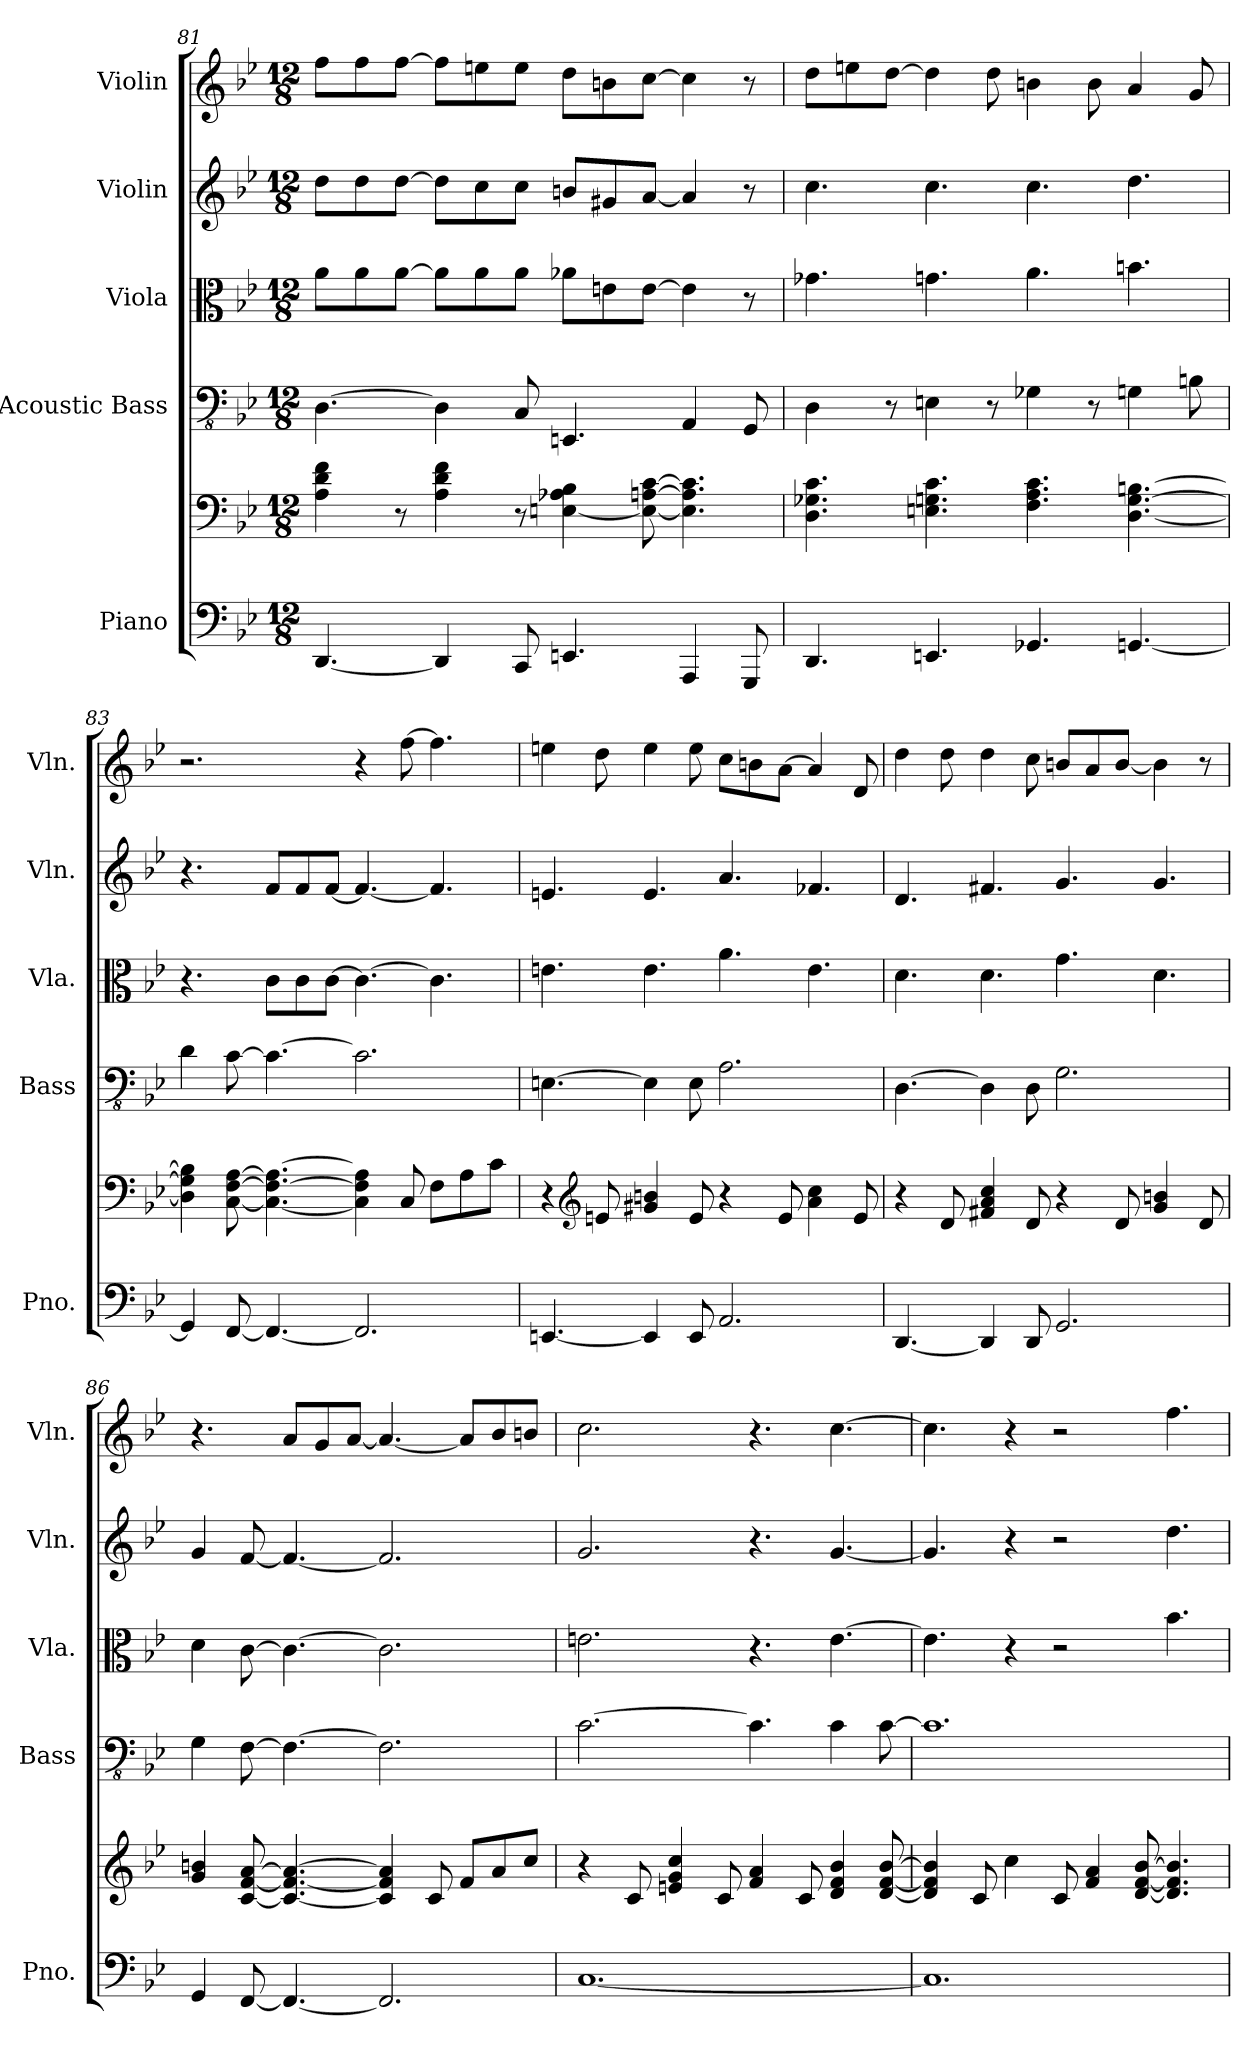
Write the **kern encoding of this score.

**kern	**kern	**kern	**kern	**kern	**kern
*part5	*part5	*part4	*part3	*part2	*part1
*staff6	*staff5	*staff4	*staff3	*staff2	*staff1
*I"Piano	*	*I"Acoustic Bass	*I"Viola	*I"Violin	*I"Violin
*I'Pno.	*	*I'Bass	*I'Vla.	*I'Vln.	*I'Vln.
*clefF4	*clefF4	*clefFv4	*clefC3	*clefG2	*clefG2
*k[b-e-]	*k[b-e-]	*k[b-e-]	*k[b-e-]	*k[b-e-]	*k[b-e-]
*M12/8	*M12/8	*M12/8	*M12/8	*M12/8	*M12/8
=81	=81	=81	=81	=81	=81
[4.DD/	4A\ 4d\ 4f\	[4.DD\	8a\L	8dd\L	8ff\L
.	.	.	8a\	8dd\	8ff\
.	8r	.	[8a\J	[8dd\J	[8ff\J
4DD/]	4A\ 4d\ 4f\	4DD\]	8a\L]	8dd\L]	8ff\L]
.	.	.	8a\	8cc\	8een\
8CC/	8r	8CC/	8a\J	8cc\J	8ee\J
4.EEn/	[4En\ 4A-X\ 4B-\	4.EEEn/	8a-X\L	8bn/L	8dd\L
.	.	.	8en\	8g#X/	8bn\
.	8E\_ [8An\ [8c\	.	[8e\J	[8a/J	[8cc\J
4AAA/	4.E\] 4.A\] 4.c\]	4AAA/	4e\]	4a/]	4cc\]
8GGG/	.	8GGG/	8r	8r	8r
=82	=82	=82	=82	=82	=82
4.DD/	4.D\ 4.G-X\ 4.c\	4DD\	4.g-X\	4.cc\	8dd\L
.	.	.	.	.	8een\
.	.	8r	.	.	[8dd\J
4.EEn/	4.En\ 4.Gn\ 4.c\	4EEn\	4.gn\	4.cc\	4dd\]
.	.	8r	.	.	8dd\
4.GG-X/	4.F\ 4.A\ 4.c\	4GG-X\	4.a\	4.cc\	4bn\
.	.	8r	.	.	8b\
[4.GGn/	[4.D\ [4.G\ [4.Bn\	4GGn\	4.bn\	4.dd\	4a/
.	.	8BBn\	.	.	8g/
!!LO:LB:g=z
=83	=83	=83	=83	=83	=83
4GG/]	4D\] 4G\] 4B\]	4D\	4.r	4.r	2.r
[8FF/	[8C\ [8F\ [8A\	[8C\	.	.	.
4.FF/_	4.C\_ 4.F\_ 4.A\_	4.C\_	8c\L	8f/L	.
.	.	.	8c\	8f/	.
.	.	.	[8c\J	[8f/J	.
2.FF/]	4C\] 4F\] 4A\]	2.C\]	4.c\_	4.f/_	4r
.	8C/	.	.	.	[8ff\
.	8F\L	.	4.c\]	4.f/]	4.ff\]
.	8A\	.	.	.	.
.	8c\J	.	.	.	.
=84	=84	=84	=84	=84	=84
[4.EEn/	4r	[4.EEn\	4.en\	4.en/	4een\
*	*clefG2	*	*	*	*
.	8en/	.	.	.	8dd\
4EE/]	4g#X/ 4bn/	4EE\]	4.e\	4.e/	4ee\
8EE/	8e/	8EE\	.	.	8ee\
2.AA/	4r	2.AA\	4.a\	4.a/	8cc\L
.	.	.	.	.	8bn\
.	8e/	.	.	.	[8a\J
.	4a\ 4cc\	.	4.e\	4.f-X/	4a/]
.	8e/	.	.	.	8d/
=85	=85	=85	=85	=85	=85
[4.DD/	4r	[4.DD\	4.d\	4.d/	4dd\
.	8d/	.	.	.	8dd\
4DD/]	4f#X/ 4a/ 4cc/	4DD\]	4.d\	4.f#X/	4dd\
8DD/	8d/	8DD\	.	.	8cc\
2.GG/	4r	2.GG\	4.g\	4.g/	8bn/L
.	.	.	.	.	8a/
.	8d/	.	.	.	[8b/J
.	4g/ 4bn/	.	4.d\	4.g/	4b\]
.	8d/	.	.	.	8r
=86	=86	=86	=86	=86	=86
4GG/	4g/ 4bn/	4GG\	4d\	4g/	4.r
[8FF/	[8c/ [8f/ [8a/	[8FF\	[8c\	[8f/	.
4.FF/_	4.c/_ 4.f/_ 4.a/_	4.FF\_	4.c\_	4.f/_	8a/L
.	.	.	.	.	8g/
.	.	.	.	.	[8a/J
2.FF/]	4c/] 4f/] 4a/]	2.FF\]	2.c\]	2.f/]	4.a/_
.	8c/	.	.	.	.
.	8f/L	.	.	.	8a/L]
.	8a/	.	.	.	8b-/
.	8cc/J	.	.	.	8bn/J
!!LO:LB:g=z
=87	=87	=87	=87	=87	=87
[1.C	4r	[2.C\	2.en\	2.g/	2.cc\
.	8c/	.	.	.	.
.	4en/ 4g/ 4cc/	.	.	.	.
.	8c/	.	.	.	.
.	4f/ 4a/	4.C\]	4.r	4.r	4.r
.	8c/	.	.	.	.
.	4d/ 4f/ 4b-/	4C\	[4.e\	[4.g/	[4.cc\
.	[8d/ [8f/ [8b-/	[8C\	.	.	.
=88	=88	=88	=88	=88	=88
1.C]	4d/] 4f/] 4b-/]	1.C]	4.e\]	4.g/]	4.cc\]
.	8c/	.	.	.	.
.	4cc\	.	4r	4r	4r
.	8c/	.	2r	2r	2r
.	4f/ 4a/	.	.	.	.
.	[8d/ [8f/ [8b-/	.	.	.	.
.	4.d/] 4.f/] 4.b-/]	.	4.b-\	4.dd\	4.ff\
=	=	=	=	=	=
*-	*-	*-	*-	*-	*-
